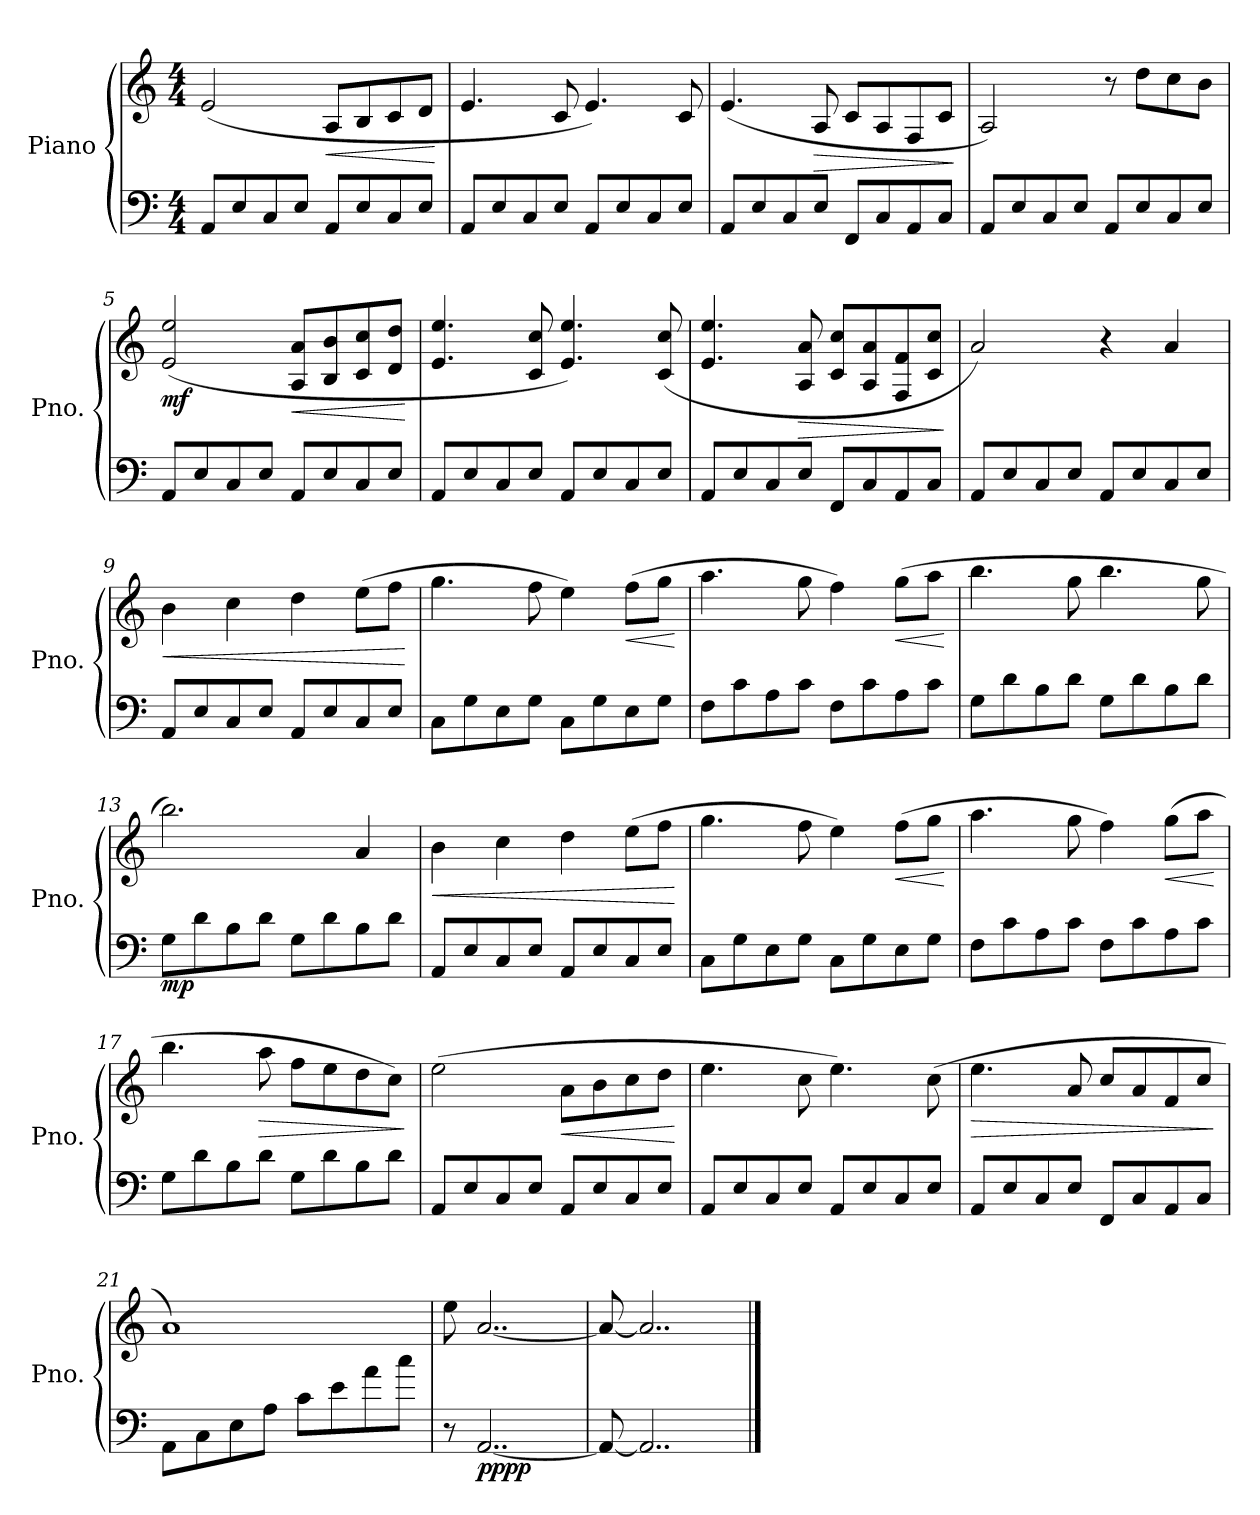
**kern	**kern	**dynam
*part1	*part1	*part1
*staff2	*staff1	*staff1/2
*I"Piano	*	*
*I'Pno.	*	*
*clefF4	*clefG2	*
*k[]	*k[]	*
*M4/4	*M4/4	*
*MM80	*MM80	*
=1	=1	=1
!	!	!LO:DY:b=2
!	!	!LO:DY:n=1:b
8AA/L	(2e/	mp mp
8E/	.	.
8C/	.	.
8E/J	.	.
!	!	!LO:HP:b
8AA/L	8A/L	<
8E/	8B/	.
8C/	8c/	.
8E/J	8d/J	.
.	.	[
=2	=2	=2
8AA/L	4.e/	.
8E/	.	.
8C/	.	.
8E/J	8c/	.
8AA/L	4.e/)	.
8E/	.	.
8C/	.	.
8E/J	8c/	.
=3	=3	=3
8AA/L	(4.e/	.
8E/	.	.
8C/	.	.
!	!	!LO:HP:b
8E/J	8A/	>
8FF/L	8c/L	.
8C/	8A/	.
8AA/	8F/	.
8C/J	8c/J	.
.	.	]
=4	=4	=4
8AA/L	2A/)	.
8E/	.	.
8C/	.	.
8E/J	.	.
8AA/L	8r	.
8E/	8dd\L	.
8C/	8cc\	.
8E/J	8b\J	.
!!LO:LB:g=z
=5	=5	=5
!	!	!LO:DY:b
8AA/L	(2e/ 2ee/	mf
8E/	.	.
8C/	.	.
8E/J	.	.
!	!	!LO:HP:b
8AA/L	8A/ 8a/L	<
8E/	8B/ 8b/	.
8C/	8c/ 8cc/	.
8E/J	8d/ 8dd/J	.
.	.	[
=6	=6	=6
8AA/L	4.e/ 4.ee/	.
8E/	.	.
8C/	.	.
8E/J	8c/ 8cc/	.
8AA/L	4.e/ 4.ee/)	.
8E/	.	.
8C/	.	.
8E/J	(8c/ 8cc/	.
=7	=7	=7
8AA/L	4.e/ 4.ee/	.
8E/	.	.
8C/	.	.
!	!	!LO:HP:b
8E/J	8A/ 8a/	>
8FF/L	8c/ 8cc/L	.
8C/	8A/ 8a/	.
8AA/	8F/ 8f/	.
8C/J	8c/ 8cc/J	.
.	.	]
=8	=8	=8
8AA/L	2a/)	.
8E/	.	.
8C/	.	.
8E/J	.	.
8AA/L	4r	.
8E/	.	.
8C/	4a/	.
8E/J	.	.
!!LO:LB:g=z
=9	=9	=9
!	!	!LO:HP:b
8AA/L	4b\	<
8E/	.	.
8C/	4cc\	.
8E/J	.	.
8AA/L	4dd\	.
8E/	.	.
8C/	(8ee\L	.
8E/J	8ff\J	.
.	.	[
=10	=10	=10
!	!	!LO:DY:b=2
!	!	!LO:DY:n=1:b
8C\L	4.gg\	mf f
8G\	.	.
8E\	.	.
8G\J	8ff\	.
8C\L	4ee\)	.
8G\	.	.
!	!	!LO:HP:b
8E\	(8ff\L	<
8G\J	8gg\J	.
.	.	[
=11	=11	=11
8F\L	4.aa\	.
8c\	.	.
8A\	.	.
8c\J	8gg\	.
8F\L	4ff\)	.
8c\	.	.
!	!	!LO:HP:b
8A\	(8gg\L	<
8c\J	8aa\J	.
.	.	[
=12	=12	=12
8G\L	4.bb\	.
8d\	.	.
8B\	.	.
8d\J	8gg\	.
8G\L	4.bb\	.
8d\	.	.
8B\	.	.
8d\J	8gg\	.
=13	=13	=13
!	!	!LO:DY:b=2
8G\L	2.bb\)	mp
8d\	.	.
8B\	.	.
8d\J	.	.
8G\L	.	.
8d\	.	.
8B\	4a/	.
8d\J	.	.
!!LO:LB:g=z
=14	=14	=14
!	!	!LO:HP:b
8AA/L	4b\	<
8E/	.	.
8C/	4cc\	.
8E/J	.	.
8AA/L	4dd\	.
8E/	.	.
8C/	(8ee\L	.
8E/J	8ff\J	.
.	.	[
=15	=15	=15
!	!	!LO:DY:b=2
!	!	!LO:DY:n=1:b
8C\L	4.gg\	mf f
8G\	.	.
8E\	.	.
8G\J	8ff\	.
8C\L	4ee\)	.
8G\	.	.
!	!	!LO:HP:b
8E\	(8ff\L	<
8G\J	8gg\J	.
.	.	[
=16	=16	=16
8F\L	4.aa\	.
8c\	.	.
8A\	.	.
8c\J	8gg\	.
8F\L	4ff\)	.
8c\	.	.
!	!	!LO:HP:b
8A\	(8gg\L	<
8c\J	8aa\J	.
.	.	[
=17	=17	=17
8G\L	4.bb\	.
8d\	.	.
8B\	.	.
!	!	!LO:HP:b
8d\J	8aa\	>
8G\L	8ff\L	.
8d\	8ee\	.
8B\	8dd\	.
8d\J	8cc\J)	.
.	.	]
!!LO:LB:g=z
=18	=18	=18
!	!	!LO:DY:b=2
!	!	!LO:DY:n=1:b
8AA/L	(2ee\	p mp
8E/	.	.
8C/	.	.
8E/J	.	.
!	!	!LO:HP:b
8AA/L	8a\L	<
8E/	8b\	.
8C/	8cc\	.
8E/J	8dd\J	.
.	.	[
=19	=19	=19
8AA/L	4.ee\	.
8E/	.	.
8C/	.	.
8E/J	8cc\	.
8AA/L	4.ee\)	.
8E/	.	.
8C/	.	.
8E/J	(8cc\	.
=20	=20	=20
!	!	!LO:HP:b
8AA/L	4.ee\	>
8E/	.	.
8C/	.	.
8E/J	8a/	.
8FF/L	8cc/L	.
8C/	8a/	.
8AA/	8f/	.
8C/J	8cc/J	.
.	.	]
=21	=21	=21
(8AA\L	1a)	.
8C\	.	.
8E\	.	.
8A\J	.	.
8c\L	.	.
8e\	.	.
8a\	.	.
8cc\J	.	.
!!LO:PB:g=z
=22	=22	=22
8r	8ee\)	.
!	!	!LO:DY:b=2
!	!	!LO:DY:n=1:b
[2..AA/	[2..a/	pp pp
=23	=23	=23
8AA/_	8a/_	.
2..AA/]	2..a/]	.
==	==	==
*-	*-	*-
